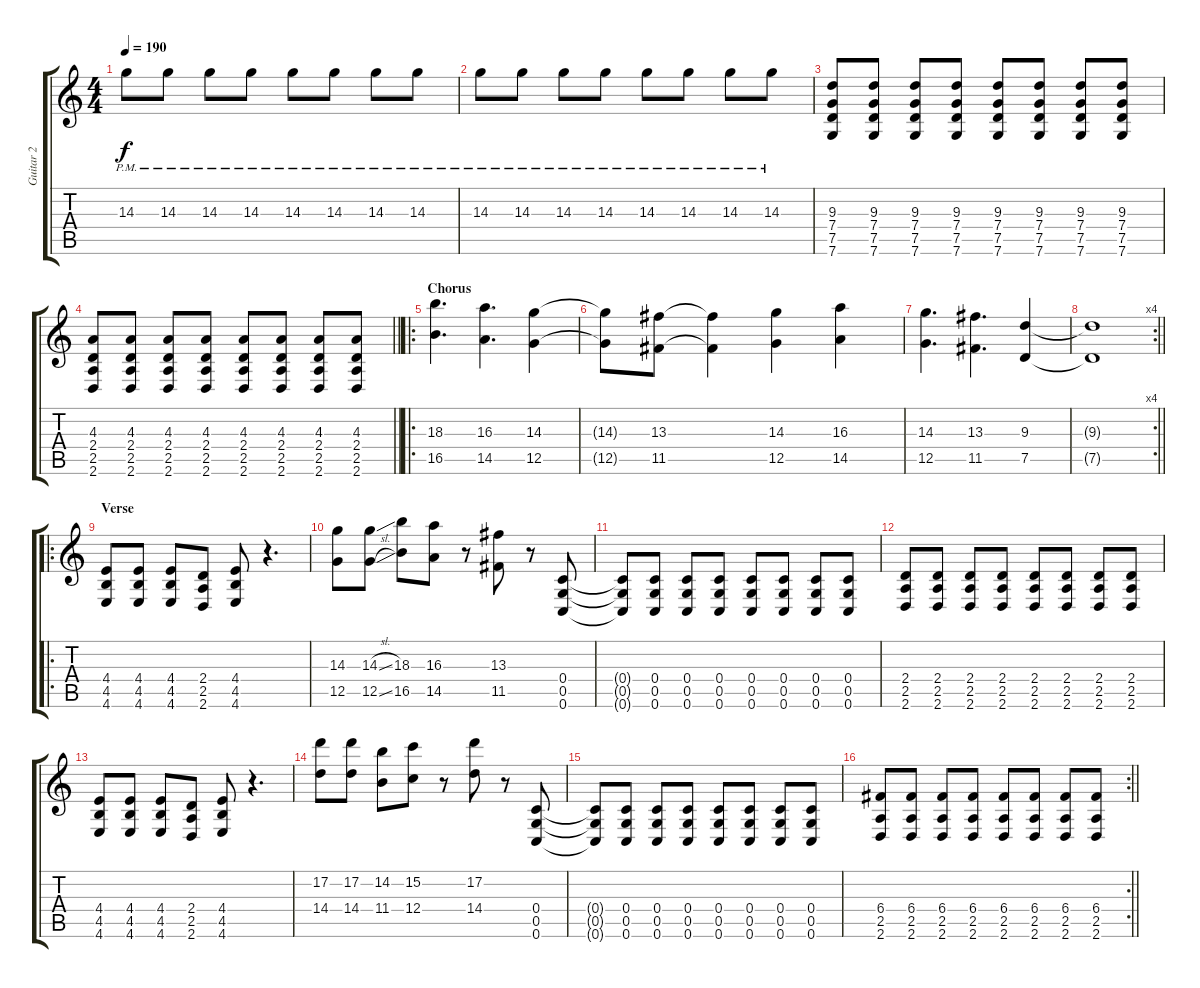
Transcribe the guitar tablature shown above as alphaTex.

\track ("Guitar 2" "Guitar 2") {instrument distortionguitar}
\staff {score tabs}
\tuning (D4 A3 F3 C3 G2 C2) {hide}
\ts (4 4)
\tempo 190
\clef g2
\ks c
14.3{pm}.8{dy f} 14.3{pm}.8 14.3{pm}.8 14.3{pm}.8 14.3{pm}.8 14.3{pm}.8 14.3{pm}.8 14.3{pm}.8 |
14.3{pm}.8 14.3{pm}.8 14.3{pm}.8 14.3{pm}.8 14.3{pm}.8 14.3{pm}.8 14.3{pm}.8 14.3{pm}.8 |
(9.3 7.4 7.5 7.6).8 (9.3 7.4 7.5 7.6).8 (9.3 7.4 7.5 7.6).8 (9.3 7.4 7.5 7.6).8 (9.3 7.4 7.5 7.6).8 (9.3 7.4 7.5 7.6).8 (9.3 7.4 7.5 7.6).8 (9.3 7.4 7.5 7.6).8 |
\barLineRight lightlight
(4.3 2.4 2.5 2.6).8 (4.3 2.4 2.5 2.6).8 (4.3 2.4 2.5 2.6).8 (4.3 2.4 2.5 2.6).8 (4.3 2.4 2.5 2.6).8 (4.3 2.4 2.5 2.6).8 (4.3 2.4 2.5 2.6).8 (4.3 2.4 2.5 2.6).8 |
\ro
\section ("" "Chorus")
(18.3 16.5).4{d} (16.3 14.5).4{d} (14.3 12.5).4 |
(14.3{t} 12.5{t}).8 (13.3 11.5).8 (13.3{t} 11.5{t}).4 (14.3 12.5).4 (16.3 14.5).4 |
(14.3 12.5).4{d} (13.3 11.5).4{d} (9.3 7.5).4 |
\rc 4
\barLineRight lightlight
(9.3{t} 7.5{t}).1 |
\ro
\section ("" "Verse")
(4.4 4.5 4.6).8 (4.4 4.5 4.6).8 (4.4 4.5 4.6).8 (2.4 2.5 2.6).8 (4.4 4.5 4.6).8 r.4{d} |
(14.3 12.5).8 (14.3{sl} 12.5{sl}).8 (18.3 16.5).8 (16.3 14.5).8 r.8 (13.3 11.5).8 r.8 (0.4 0.5 0.6).8 |
(0.4{t} 0.5{t} 0.6{t}).8 (0.4 0.5 0.6).8 (0.4 0.5 0.6).8 (0.4 0.5 0.6).8 (0.4 0.5 0.6).8 (0.4 0.5 0.6).8 (0.4 0.5 0.6).8 (0.4 0.5 0.6).8 |
(2.4 2.5 2.6).8 (2.4 2.5 2.6).8 (2.4 2.5 2.6).8 (2.4 2.5 2.6).8 (2.4 2.5 2.6).8 (2.4 2.5 2.6).8 (2.4 2.5 2.6).8 (2.4 2.5 2.6).8 |
(4.4 4.5 4.6).8 (4.4 4.5 4.6).8 (4.4 4.5 4.6).8 (2.4 2.5 2.6).8 (4.4 4.5 4.6).8 r.4{d} |
(17.2 14.4).8 (17.2 14.4).8 (14.2 11.4).8 (15.2 12.4).8 r.8 (17.2 14.4).8 r.8 (0.4 0.5 0.6).8 |
(0.4{t} 0.5{t} 0.6{t}).8 (0.4 0.5 0.6).8 (0.4 0.5 0.6).8 (0.4 0.5 0.6).8 (0.4 0.5 0.6).8 (0.4 0.5 0.6).8 (0.4 0.5 0.6).8 (0.4 0.5 0.6).8 |
\rc 2
\barLineRight lightlight
(6.4 2.5 2.6).8 (6.4 2.5 2.6).8 (6.4 2.5 2.6).8 (6.4 2.5 2.6).8 (6.4 2.5 2.6).8 (6.4 2.5 2.6).8 (6.4 2.5 2.6).8 (6.4 2.5 2.6).8
